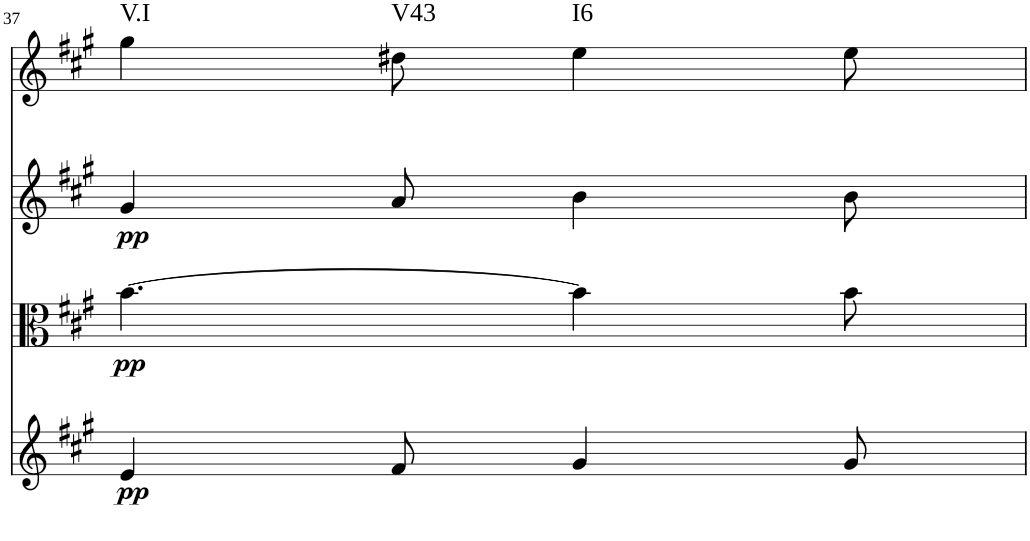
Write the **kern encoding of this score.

**kern	**dynam	**kern	**dynam	**kern	**dynam	**kern	**harte
*part4	*part4	*part3	*part3	*part2	*part2	*part1	*part1
*staff4	*staff4	*staff3	*staff3	*staff2	*staff2	*staff1	*
*I"Violoncello	*	*I"Viola	*	*I"Violin 2	*	*I"Violin 1	*
*I'Vc	*	*I'Vla	*	*I'Vln	*	*I'Vln	*
!!LO:PB:g=z
*clefF4	*	*clefC3	*	*clefG2	*	*clefG2	*
*k[f#c#g#]	*	*k[f#c#g#]	*	*k[f#c#g#]	*	*k[f#c#g#]	*
*A:	*	*A:	*	*A:	*	*A:	*
*M6/8	*	*M6/8	*	*M6/8	*	*M6/8	*
=37	=37	=37	=37	=37	=37	=37	=37
!	!LO:DY:b	!	!LO:DY:b	!	!LO:DY:b	!	!LO:H:kt=V.I
4e/	pp	[4.b\	pp	4g#/	pp	4gg#\	N
!	!	!	!	!	!	!	!LO:H:kt=V43
8f#/	.	.	.	8a/	.	8dd#X\	N
!	!	!	!	!	!	!	!LO:H:kt=I6
4g#/	.	4b\]	.	4b\	.	4ee\	N
8g#/	.	8b\	.	8b\	.	8ee\	.
=	=	=	=	=	=	=	=
*-	*-	*-	*-	*-	*-	*-	*-
